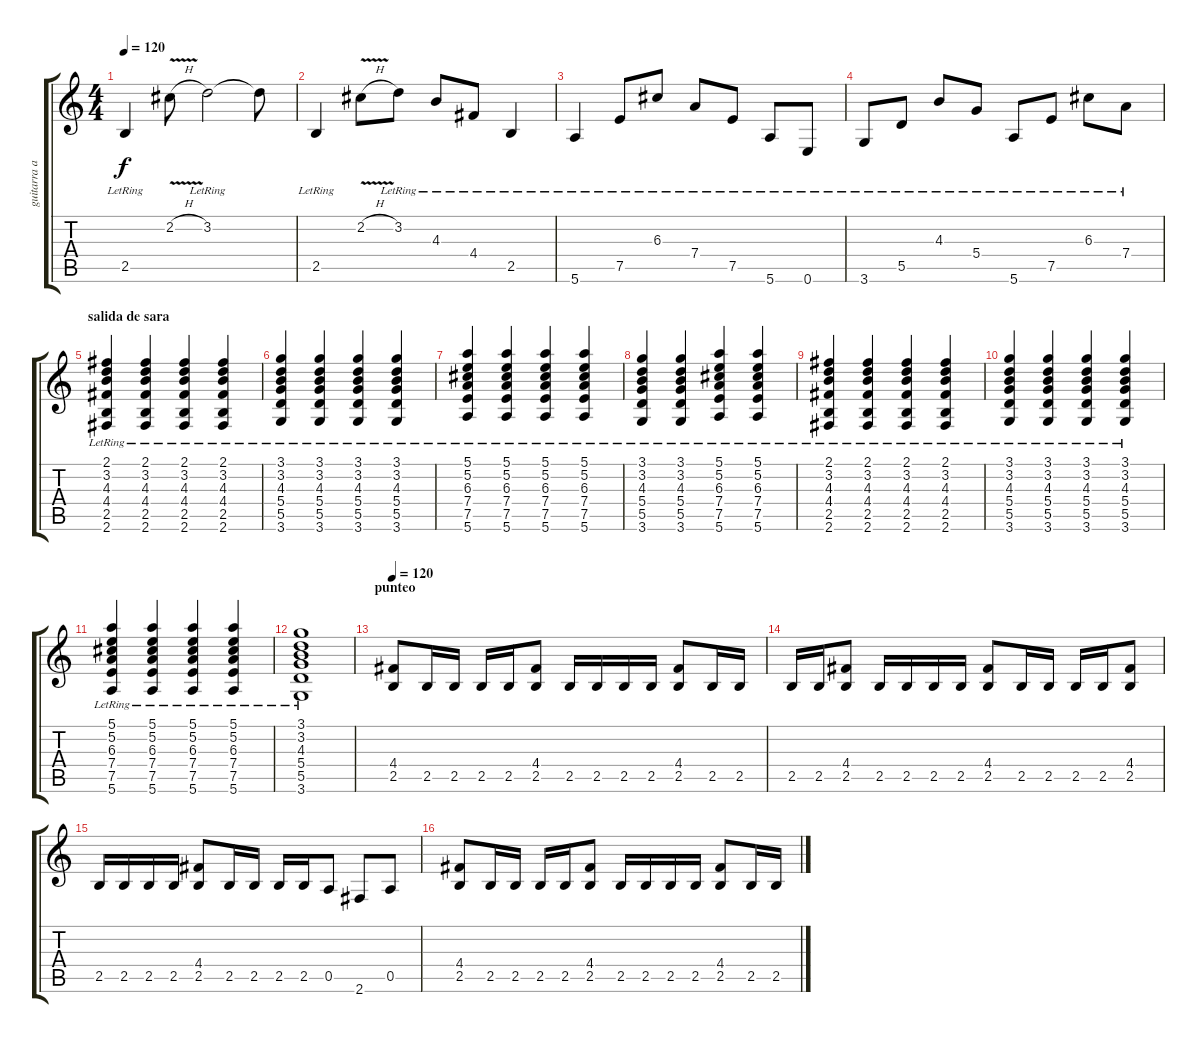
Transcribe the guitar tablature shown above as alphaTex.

\track ("guitarra acompañamientos" "guitarra a") {instrument distortionguitar}
\staff {score tabs}
\tuning (E4 B3 G3 D3 A2 E2) {hide}
\ts (4 4)
\tempo 120
\clef g2
\ks c
2.5{lr}.4{dy f instrument electricguitarjazz} 2.2{v h}.8 3.2{lr}.2 3.2{t}.8 |
2.5{lr}.4 2.2{v h}.8 3.2{lr}.8 4.3{lr}.8 4.4{lr}.8 2.5{lr}.4 |
5.6{lr}.4 7.5{lr}.8 6.3{lr}.8 7.4{lr}.8 7.5{lr}.8 5.6{lr}.8 0.6{lr}.8 |
3.6{lr}.8 5.5{lr}.8 4.3{lr}.8 5.4{lr}.8 5.6{lr}.8 7.5{lr}.8 6.3{lr}.8 7.4{lr}.8 |
\section ("" "salida de sara")
(2.1{lr} 3.2{lr} 4.3{lr} 4.4{lr} 2.5{lr} 2.6{lr}).4 (2.1{lr} 3.2{lr} 4.3{lr} 4.4{lr} 2.5{lr} 2.6{lr}).4 (2.1{lr} 3.2{lr} 4.3{lr} 4.4{lr} 2.5{lr} 2.6{lr}).4 (2.1{lr} 3.2{lr} 4.3{lr} 4.4{lr} 2.5{lr} 2.6{lr}).4 |
(3.1{lr} 3.2{lr} 4.3{lr} 5.4{lr} 5.5{lr} 3.6{lr}).4 (3.1{lr} 3.2{lr} 4.3{lr} 5.4{lr} 5.5{lr} 3.6{lr}).4 (3.1{lr} 3.2{lr} 4.3{lr} 5.4{lr} 5.5{lr} 3.6{lr}).4 (3.1{lr} 3.2{lr} 4.3{lr} 5.4{lr} 5.5{lr} 3.6{lr}).4 |
(5.1{lr} 5.2{lr} 6.3{lr} 7.4{lr} 7.5{lr} 5.6{lr}).4 (5.1{lr} 5.2{lr} 6.3{lr} 7.4{lr} 7.5{lr} 5.6{lr}).4 (5.1{lr} 5.2{lr} 6.3{lr} 7.4{lr} 7.5{lr} 5.6{lr}).4 (5.1{lr} 5.2{lr} 6.3{lr} 7.4{lr} 7.5{lr} 5.6{lr}).4 |
(3.1{lr} 3.2{lr} 4.3{lr} 5.4{lr} 5.5{lr} 3.6{lr}).4 (3.1{lr} 3.2{lr} 4.3{lr} 5.4{lr} 5.5{lr} 3.6{lr}).4 (5.1{lr} 5.2{lr} 6.3{lr} 7.4{lr} 7.5{lr} 5.6{lr}).4 (5.1{lr} 5.2{lr} 6.3{lr} 7.4{lr} 7.5{lr} 5.6{lr}).4 |
(2.1{lr} 3.2{lr} 4.3{lr} 4.4{lr} 2.5{lr} 2.6{lr}).4 (2.1{lr} 3.2{lr} 4.3{lr} 4.4{lr} 2.5{lr} 2.6{lr}).4 (2.1{lr} 3.2{lr} 4.3{lr} 4.4{lr} 2.5{lr} 2.6{lr}).4 (2.1{lr} 3.2{lr} 4.3{lr} 4.4{lr} 2.5{lr} 2.6{lr}).4 |
(3.1{lr} 3.2{lr} 4.3{lr} 5.4{lr} 5.5{lr} 3.6{lr}).4 (3.1 3.2{lr} 4.3 5.4{lr} 5.5{lr} 3.6{lr}).4 (3.1{lr} 3.2{lr} 4.3{lr} 5.4{lr} 5.5{lr} 3.6{lr}).4 (3.1{lr} 3.2{lr} 4.3{lr} 5.4{lr} 5.5{lr} 3.6{lr}).4 |
(5.1{lr} 5.2{lr} 6.3{lr} 7.4{lr} 7.5{lr} 5.6{lr}).4 (5.1{lr} 5.2{lr} 6.3{lr} 7.4{lr} 7.5{lr} 5.6{lr}).4 (5.1{lr} 5.2{lr} 6.3{lr} 7.4{lr} 7.5{lr} 5.6{lr}).4 (5.1{lr} 5.2{lr} 6.3{lr} 7.4{lr} 7.5{lr} 5.6{lr}).4 |
(3.1{lr} 3.2{lr} 4.3{lr} 5.4{lr} 5.5{lr} 3.6{lr}).1 |
\section ("" "punteo")
\tempo 120
(4.4 2.5).8{instrument overdrivenguitar} 2.5.16 2.5.16 2.5.16 2.5.16 (4.4 2.5).8 2.5.16 2.5.16 2.5.16 2.5.16 (4.4 2.5).8 2.5.16 2.5.16 |
2.5.16 2.5.16 (4.4 2.5).8 2.5.16 2.5.16 2.5.16 2.5.16 (4.4 2.5).8 2.5.16 2.5.16 2.5.16 2.5.16 (4.4 2.5).8 |
2.5.16 2.5.16 2.5.16 2.5.16 (4.4 2.5).8 2.5.16 2.5.16 2.5.16 2.5.16 0.5.8 2.6.8 0.5.8 |
(4.4 2.5).8 2.5.16 2.5.16 2.5.16 2.5.16 (4.4 2.5).8 2.5.16 2.5.16 2.5.16 2.5.16 (4.4 2.5).8 2.5.16 2.5.16
